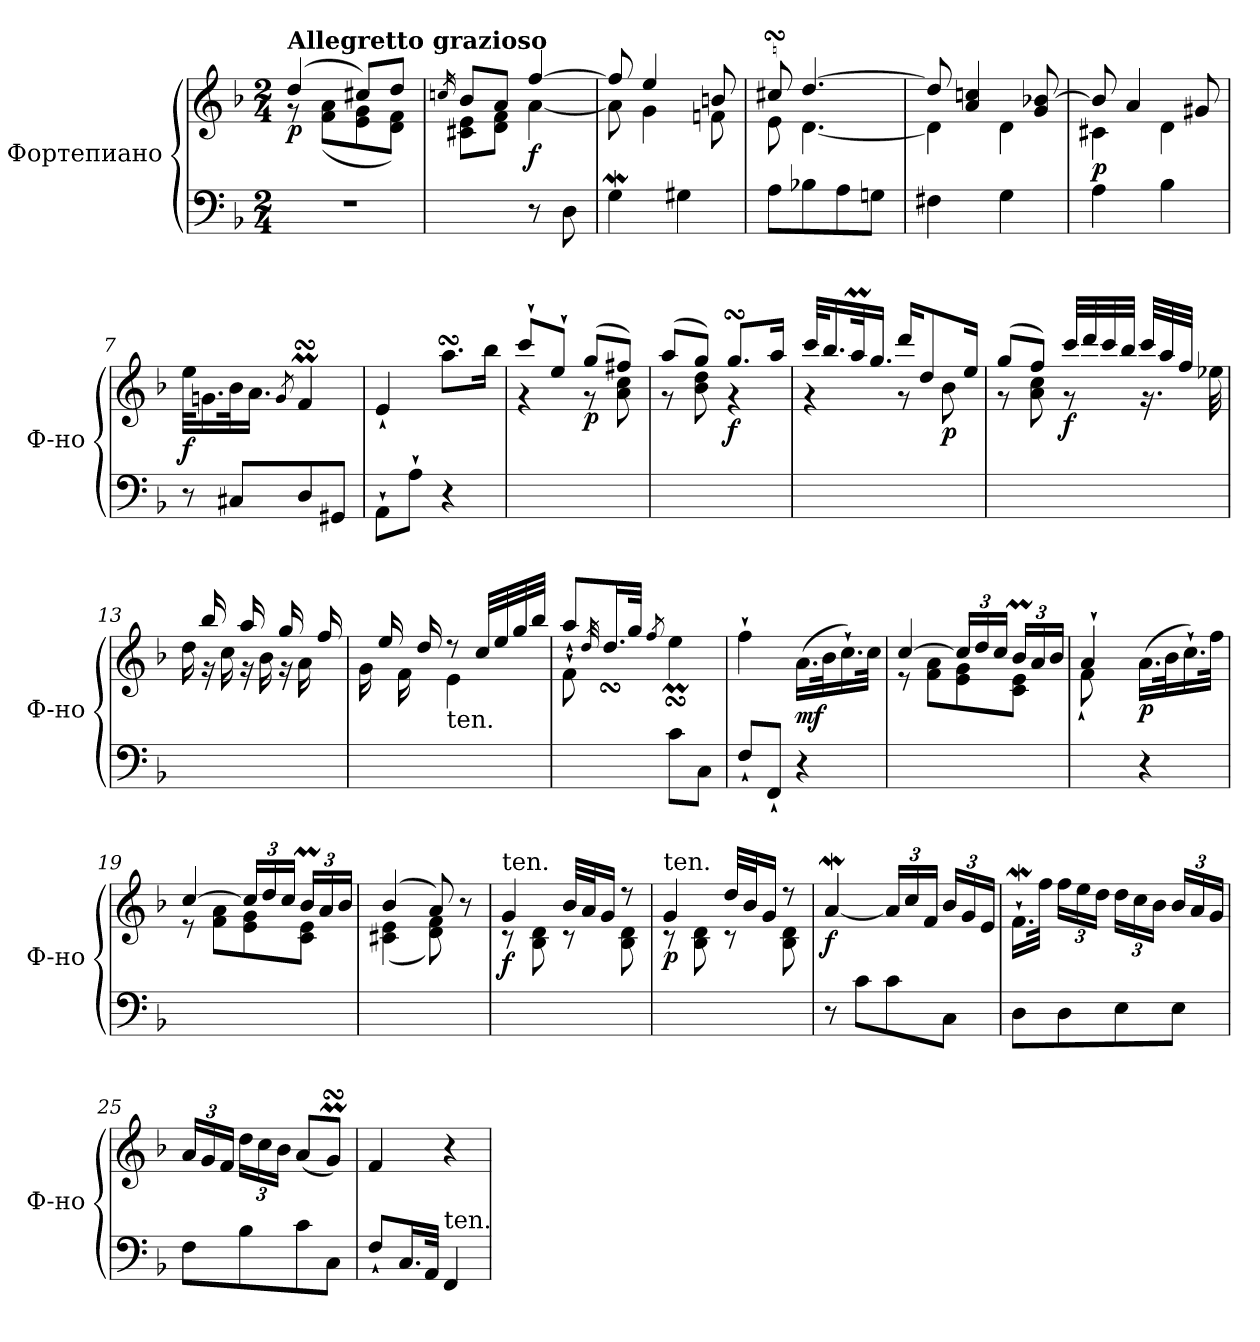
**kern	**kern	**dynam
*part1	*part1	*part1
*staff2	*staff1	*staff1/2
*I"Фортепиано	*	*
*I'Ф-но	*	*
*clefF4	*clefG2	*
*k[b-]	*k[b-]	*
*M2/4	*M2/4	*
=1	=1	=1
*	*^	*
!	!LO:TX:a:B:t=Allegretto grazioso	!	!
!	!	!	!LO:DY:b
2r	(>4dd/	8r	p
.	.	(<8f\ 8a\L	.
.	8cc#X/L)	8e\ 8g\	.
.	8dd/J	8d\ 8f\J)	.
=2	=2	=2	=2
.	16qccn/	.	.
4ryy	8b-/L	8c#X\ 8e\L	.
.	8a/J	8d\ 8f\J	.
!	!	!	!LO:DY:b
8r	[4ff/	[4a\	f
8D\	.	.	.
=3	=3	=3	=3
4GW\	8ff/]	8a\]	.
.	4ee/	4g\	.
4G#X\	.	.	.
.	8bn/	8fn\	.
=4	=4	=4	=4
8A\L	8cc#XsSsS/	8e\	.
8B-X\	[4.dd/	[4.d\	.
8A\	.	.	.
8Gn\J	.	.	.
=5	=5	=5	=5
4F#X\	8dd/]	4d\]	.
.	4a/ 4ccn/	.	.
4G\	.	4d\	.
.	8g/ [8b-X/	.	.
=6	=6	=6	=6
!	!	!	!LO:DY:b
4A\	8b-/]	4c#X\	p
.	4a/	.	.
4B-\	.	4d\	.
.	8g#X/	.	.
*	*v	*v	*
!!LO:LB:g=z
=7	=7	=7
!	!	!LO:DY:b
8r	32ee\KLL	f
.	16.gn\	.
8C#X/L	32b-\K	.
.	16.a\JJ	.
.	8qg/	.
8D/	4fMsSSs/	.
8GG#X/J	.	.
=8	=8	=8
8AA`\L	4e`/	.
8A`\J	.	.
4r	8.aasSsS\L	.
.	16bb-\Jk	.
=9	=9	=9
*	*^	*
2ryy	8ccc`/L	4r	.
.	8ee`/J	.	.
!	!	!	!LO:DY:b
.	(>8gg/L	8r	p
.	8ff#X/J)	8a\ 8cc\	.
=10	=10	=10	=10
2ryy	(>8aa/L	8r	.
.	8gg/J)	8b-\ 8dd\	.
!	!	!	!LO:DY:b
.	8.ggsSSS/L	4r	f
.	16aa/Jk	.	.
=11	=11	=11	=11
2ryy	32ccc/KLL	4r	.
.	16.bb-/	.	.
.	32aam/K	.	.
.	16.gg/JJ	.	.
.	16ddd/KL	8r	.
.	8dd/	.	.
!	!	!	!LO:DY:b
.	.	8b-\	p
.	16ee/Jk	.	.
!!LO:LB:g=z	!!
=12	=12	=12	=12
2ryy	(>8gg/L	8r	.
.	8ff/J)	8a\ 8cc\	.
!	!	!	!LO:DY:b
.	32ccc/LLL	8r	f
.	32ddd/	.	.
.	32ccc/	.	.
.	32bb-/JJJ	.	.
.	32ccc/LLL	16.r	.
.	32aa/	.	.
.	32ff/JJJ	.	.
.	32ryy	32ee-X\	.
=13	=13	=13	=13
2ryy	16ryy	16dd\	.
.	16bb-/	16r	.
.	16ryy	16cc\	.
.	16aa/	16r	.
.	16ryy	16b-\	.
.	16gg/	16r	.
.	16ryy	16a\	.
.	16ff/	16ryy	.
=14	=14	=14	=14
2ryy	16ryy	16g\	.
.	16ee/	16ryy	.
.	16ryy	16f\	.
.	16dd/	16ryy	.
!	!LO:TX:b:t=ten.	!	!
.	8r	4e\	.
.	32cc/LLL	.	.
.	32ee/	.	.
.	32gg/	.	.
.	32bb-/JJJ	.	.
=15	=15	=15	=15
*	*	*^	*
8ryy	2ryy	8aa`>/L	8f`<\L	.
.	.	32qdd/	.	.
8B-/J	.	16.ddsSSS/L	4.ryy	.
.	.	32gg/JJk	.	.
.	.	8qff/	.	.
8c\L	.	4eesSsSm\	.	.
8C\J	.	.	.	.
*	*v	*v	*v	*
!!LO:LB:g=z
=16	=16	=16
8F`</L	4ff`\	.
8FF`/J	.	.
!	!	!LO:DY:b
4r	(>16.a\LL	mf
.	32b-\K	.
.	16.cc`\)	.
.	32cc\JJk	.
=17	=17	=17
*	*^	*
2ryy	[4cc/	8r	.
.	.	8f\ 8a\L	.
*	*Xbrackettup	*	*
.	24cc/LL]	8e\ 8g\	.
.	24dd/	.	.
.	24cc/JJ	.	.
.	24b-M/LL	8c\ 8e\J	.
.	24a/	.	.
.	24b-/JJ	.	.
=18	=18	=18	=18
8ryy	4a`>/	8f`<\L	.
8F`>/J	.	4.ryy	.
!	!	!	!LO:DY:b
4r	(>16.a\LL	.	p
.	32b-\K	.	.
.	16.cc`\)	.	.
.	32ff\JJk	.	.
=19	=19	=19	=19
2ryy	[4cc/	8r	.
.	.	8f\ 8a\L	.
.	24cc/LL]	8e\ 8g\	.
.	24dd/	.	.
.	24cc/JJ	.	.
.	24b-M/LL	8c\ 8e\J	.
.	24a/	.	.
.	24b-/JJ	.	.
=20	=20	=20	=20
2ryy	(>4b-/	(<4c#X\ 4e\	.
.	8a/)	8d\ 8f\)	.
.	8r	8ryy	.
!!LO:LB:g=z	!!
=21	=21	=21	=21
!	!LO:TX:a:t=ten.	!	!
!	!	!	!LO:DY:b
2ryy	4g/	8r	f
.	.	8B-\ 8d\	.
.	32b-/LLL	8r	.
.	32a/J	.	.
.	16g/JJ	.	.
.	8r	8B-\ 8d\	.
=22	=22	=22	=22
!	!LO:TX:a:t=ten.	!	!
!	!	!	!LO:DY:b
2ryy	4g/	8r	p
.	.	8B-\ 8d\	.
.	32dd/LLL	8r	.
.	32b-/J	.	.
.	16g/JJ	.	.
.	8r	8B-\ 8d\	.
=23	=23	=23	=23
!	!	!	!LO:DY:b
*	*v	*v	*
8r	[4aW/	f
8c\L	.	.
8c\	24a/LL]	.
.	24cc/	.
.	24f/JJ	.
8C\J	24b-/LL	.
.	24g/	.
.	24e/JJ	.
=24	=24	=24
8D\L	16.fw`>\LL	.
.	32ff\JJk	.
8D\	24ff\LL	.
.	24ee\	.
.	24dd\JJ	.
8E\	24dd\LL	.
.	24cc\	.
.	24b-\JJ	.
8E\J	24b-/LL	.
.	24a/	.
.	24g/JJ	.
=25	=25	=25
8F\L	24a/LL	.
.	24g/	.
.	24f/JJ	.
8B-\	24dd\LL	.
.	24cc\	.
.	24b-\JJ	.
8c\	(<8a/L	.
8C\J	8gMsSSS/J)	.
!!LO:PB:g=z
=26	=26	=26
8F`</L	4f/	.
16.C/L	.	.
32AA/JJk	.	.
!LO:TX:a:t=ten.	!	!
4FF/	4r	.
=	=	=
*-	*-	*-
